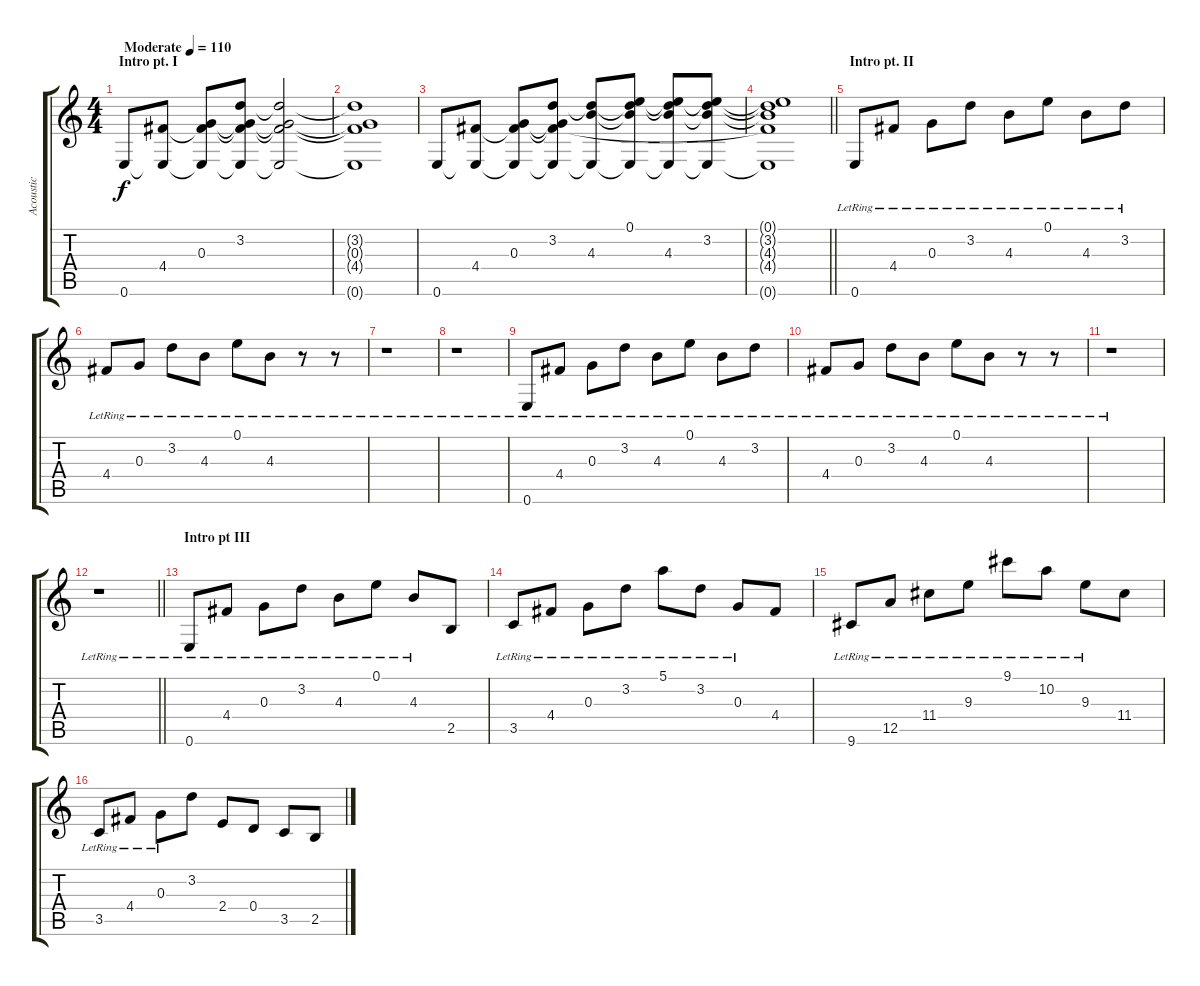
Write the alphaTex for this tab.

\track ("Acoustic" "Acoustic") {instrument acousticguitarsteel}
\staff {score tabs}
\tuning (E4 B3 G3 D3 A2 E2) {hide}
\ts (4 4)
\section ("" "Intro pt. I")
\tempo (110 "Moderate")
\clef g2
\ks c
0.6.8{dy f instrument acousticguitarsteel} (4.4 0.6{t}).8 (0.3 4.4{t} 0.6{t}).8 (3.2 0.3{t} 4.4{t} 0.6{t}).8 (3.2{t} 0.3{t} 4.4{t} 0.6{t}).2 |
(3.2{t} 0.3{t} 4.4{t} 0.6{t}).1 |
0.6.8 (4.4 0.6{t}).8 (0.3 4.4{t} 0.6{t}).8 (3.2 0.3{t} 4.4{t} 0.6{t}).8 (3.2{t} 4.3 0.6{t}).8 (0.1 3.2{t} 4.3{t} 0.6{t}).8 (0.1{t} 3.2{t} 4.3 0.6{t}).8 (0.1{t} 3.2 4.3{t} 0.6{t}).8 |
\barLineRight lightlight
(0.1{t} 3.2{t} 4.3{t} 4.4{t} 0.6{t}).1 |
\section ("" "Intro pt. II")
0.6{lr}.8 4.4{lr}.8 0.3{lr}.8 3.2{lr}.8 4.3{lr}.8 0.1{lr}.8 4.3{lr}.8 3.2{lr}.8 |
4.4{lr}.8 0.3{lr}.8 3.2{lr}.8 4.3{lr}.8 0.1{lr}.8 4.3{lr}.8 r.8 r.8 |
r.1 |
r.1 |
0.6{lr}.8 4.4{lr}.8 0.3{lr}.8 3.2{lr}.8 4.3{lr}.8 0.1{lr}.8 4.3{lr}.8 3.2{lr}.8 |
4.4{lr}.8 0.3{lr}.8 3.2{lr}.8 4.3{lr}.8 0.1{lr}.8 4.3{lr}.8 r.8 r.8 |
r.1 |
\barLineRight lightlight
r.1 |
\section ("" "Intro pt III")
0.6{lr}.8 4.4{lr}.8 0.3{lr}.8 3.2{lr}.8 4.3{lr}.8 0.1{lr}.8 4.3{lr}.8 2.5.8 |
3.5{lr}.8 4.4{lr}.8 0.3{lr}.8 3.2{lr}.8 5.1{lr}.8 3.2{lr}.8 0.3{lr}.8 4.4.8 |
9.6{lr}.8 12.5{lr}.8 11.4{lr}.8 9.3{lr}.8 9.1{lr}.8 10.2{lr}.8 9.3{lr}.8 11.4.8 |
3.5{lr}.8 4.4{lr}.8 0.3{lr}.8 3.2.8 2.4.8 0.4.8 3.5.8 2.5.8
